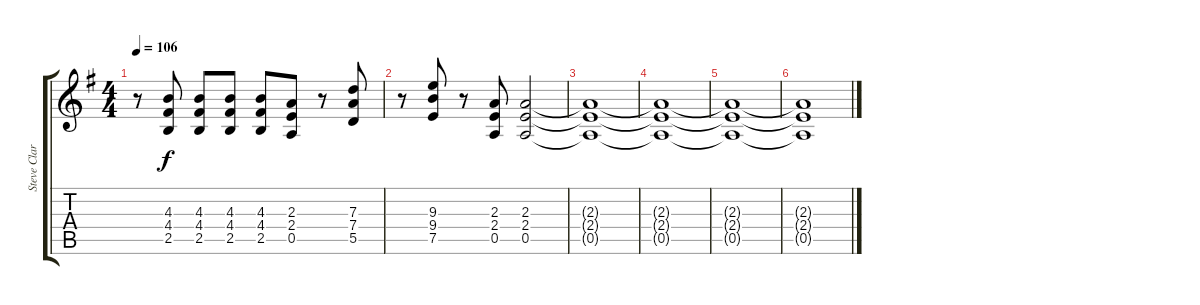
\track ("Steve Clark/Phil Collen" "Steve Clar") {instrument distortionguitar}
\staff {score tabs}
\tuning (E4 B3 G3 D3 A2 E2) {hide}
\ts (4 4)
\tempo 106
\clef g2
\ks eminor
r.8{dy f} (4.3 4.4 2.5).8 (4.3 4.4 2.5).8 (4.3 4.4 2.5).8 (4.3 4.4 2.5).8 (2.3 2.4 0.5).8 r.8 (7.3 7.4 5.5).8 |
r.8 (9.3 9.4 7.5).8 r.8 (2.3 2.4 0.5).8 (2.3 2.4 0.5).2 |
(2.3{t} 2.4{t} 0.5{t}).1 |
(2.3{t} 2.4{t} 0.5{t}).1 |
(2.3{t} 2.4{t} 0.5{t}).1 |
(2.3{t} 2.4{t} 0.5{t}).1
